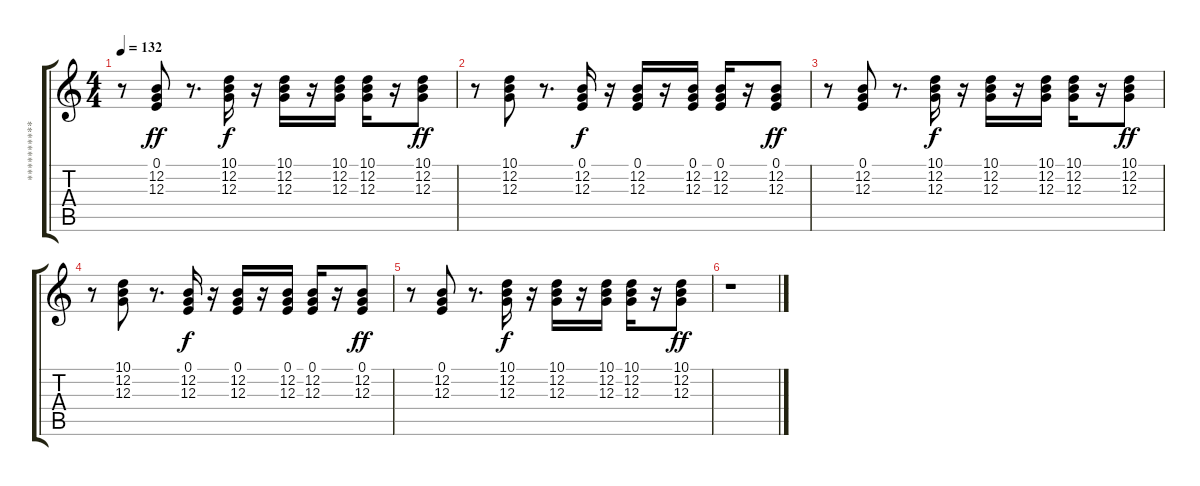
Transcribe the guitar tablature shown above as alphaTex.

\track ("*******************" "**********") {instrument electricgrandpiano}
\staff {score tabs}
\tuning (E4 B3 G3 D3 A2 E2) {hide}
\ts (4 4)
\tempo 132
\clef g2
\ks c
r.8{dy ff} (0.1 12.2 12.3).8{volume 9} r.8{d} (10.1 12.2 12.3).16{dy f volume 8} r.16 (10.1 12.2 12.3).16{volume 8} r.16 (10.1 12.2 12.3).16{volume 8} (10.1 12.2 12.3).16{volume 8} r.16 (10.1 12.2 12.3).8{dy ff volume 7} |
r.8 (10.1 12.2 12.3).8{volume 7} r.8{d} (0.1 12.2 12.3).16{dy f volume 6} r.16 (0.1 12.2 12.3).16{volume 6} r.16 (0.1 12.2 12.3).16{volume 6} (0.1 12.2 12.3).16{volume 6} r.16 (0.1 12.2 12.3).8{dy ff volume 6} |
r.8 (0.1 12.2 12.3).8{volume 5} r.8{d} (10.1 12.2 12.3).16{dy f volume 5} r.16 (10.1 12.2 12.3).16{volume 4} r.16 (10.1 12.2 12.3).16{volume 4} (10.1 12.2 12.3).16{volume 4} r.16 (10.1 12.2 12.3).8{dy ff volume 4} |
r.8 (10.1 12.2 12.3).8{volume 3} r.8{d} (0.1 12.2 12.3).16{dy f volume 3} r.16 (0.1 12.2 12.3).16{volume 3} r.16 (0.1 12.2 12.3).16{volume 2} (0.1 12.2 12.3).16{volume 2} r.16 (0.1 12.2 12.3).8{dy ff volume 2} |
r.8 (0.1 12.2 12.3).8{volume 2} r.8{d} (10.1 12.2 12.3).16{dy f volume 1} r.16 (10.1 12.2 12.3).16{volume 1} r.16 (10.1 12.2 12.3).16{volume 1} (10.1 12.2 12.3).16{volume 0} r.16 (10.1 12.2 12.3).8{dy ff volume 0} |
r.1
